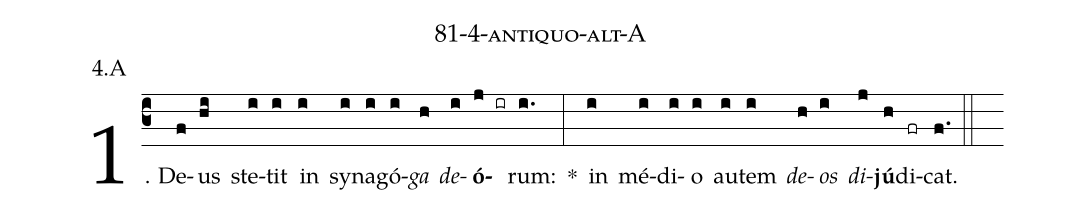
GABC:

name: 81-4-antiquo-alt-A;
annotation: 4.A;
%%
(c3)1. De(f)us(hi) ste(i)tit(i) in(i) sy(i)na(i)gó(i)<i>ga</i>(h) <i>de</i>(i)<b>ó</b>(j ir)rum:(i.) *(:) in(i) mé(i)di(i)o(i) au(i)tem(i) <i>de</i>(h)<i>os</i>(i) <i>di</i>(j)<b>jú</b>(h)di(fr)cat.(f.) (::)
